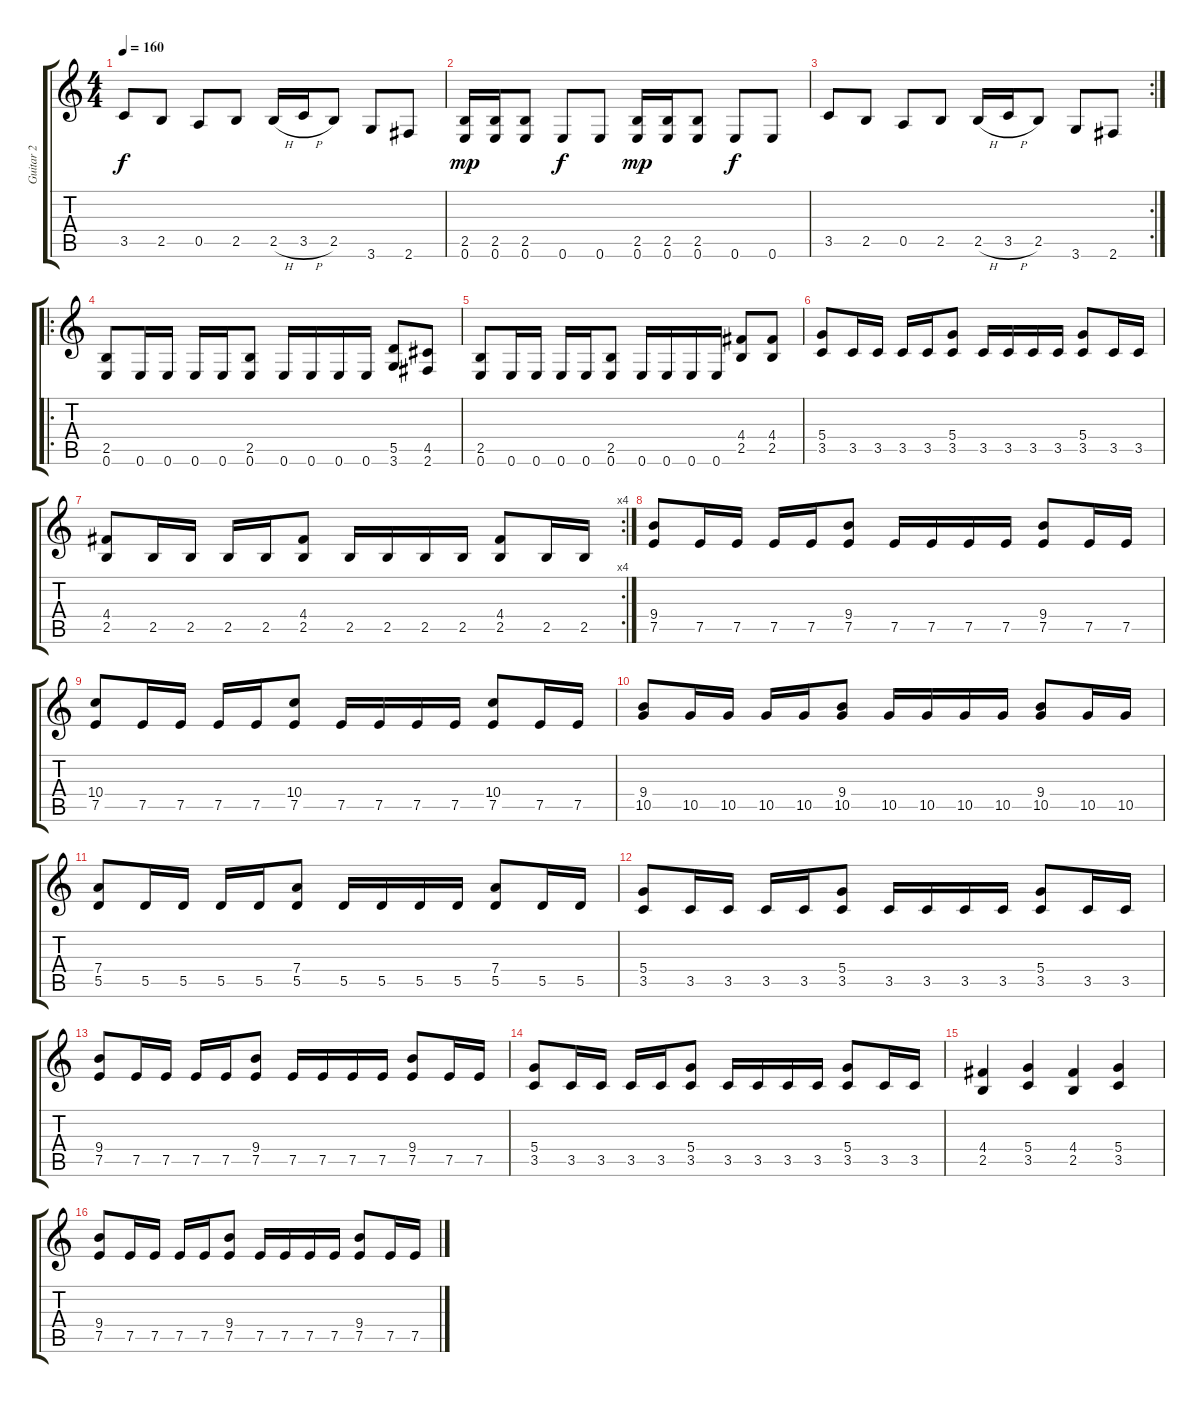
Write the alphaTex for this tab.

\track ("Guitar 2" "Guitar 2") {instrument distortionguitar}
\staff {score tabs}
\tuning (E4 B3 G3 D3 A2 E2) {hide}
\ts (4 4)
\tempo 160
\clef g2
\ks c
3.5.8{dy f} 2.5.8 0.5.8 2.5.8 2.5{h}.16 3.5{h}.16 2.5.8 3.6.8 2.6.8 |
(2.5 0.6).16{dy mp} (2.5 0.6).16 (2.5 0.6).8 0.6.8{dy f} 0.6.8 (2.5 0.6).16{dy mp} (2.5 0.6).16 (2.5 0.6).8 0.6.8{dy f} 0.6.8 |
\rc 2
3.5.8 2.5.8 0.5.8 2.5.8 2.5{h}.16 3.5{h}.16 2.5.8 3.6.8 2.6.8 |
\ro
(2.5 0.6).8 0.6.16 0.6.16 0.6.16 0.6.16 (2.5 0.6).8 0.6.16 0.6.16 0.6.16 0.6.16 (5.5 3.6).8 (4.5 2.6).8 |
(2.5 0.6).8 0.6.16 0.6.16 0.6.16 0.6.16 (2.5 0.6).8 0.6.16 0.6.16 0.6.16 0.6.16 (4.4 2.5).8 (4.4 2.5).8 |
(5.4 3.5).8 3.5.16 3.5.16 3.5.16 3.5.16 (5.4 3.5).8 3.5.16 3.5.16 3.5.16 3.5.16 (5.4 3.5).8 3.5.16 3.5.16 |
\rc 4
(4.4 2.5).8 2.5.16 2.5.16 2.5.16 2.5.16 (4.4 2.5).8 2.5.16 2.5.16 2.5.16 2.5.16 (4.4 2.5).8 2.5.16 2.5.16 |
(9.4 7.5).8 7.5.16 7.5.16 7.5.16 7.5.16 (9.4 7.5).8 7.5.16 7.5.16 7.5.16 7.5.16 (9.4 7.5).8 7.5.16 7.5.16 |
(10.4 7.5).8 7.5.16 7.5.16 7.5.16 7.5.16 (10.4 7.5).8 7.5.16 7.5.16 7.5.16 7.5.16 (10.4 7.5).8 7.5.16 7.5.16 |
(9.4 10.5).8 10.5.16 10.5.16 10.5.16 10.5.16 (9.4 10.5).8 10.5.16 10.5.16 10.5.16 10.5.16 (9.4 10.5).8 10.5.16 10.5.16 |
(7.4 5.5).8 5.5.16 5.5.16 5.5.16 5.5.16 (7.4 5.5).8 5.5.16 5.5.16 5.5.16 5.5.16 (7.4 5.5).8 5.5.16 5.5.16 |
(5.4 3.5).8 3.5.16 3.5.16 3.5.16 3.5.16 (5.4 3.5).8 3.5.16 3.5.16 3.5.16 3.5.16 (5.4 3.5).8 3.5.16 3.5.16 |
(9.4 7.5).8 7.5.16 7.5.16 7.5.16 7.5.16 (9.4 7.5).8 7.5.16 7.5.16 7.5.16 7.5.16 (9.4 7.5).8 7.5.16 7.5.16 |
(5.4 3.5).8 3.5.16 3.5.16 3.5.16 3.5.16 (5.4 3.5).8 3.5.16 3.5.16 3.5.16 3.5.16 (5.4 3.5).8 3.5.16 3.5.16 |
(4.4 2.5).4 (5.4 3.5).4 (4.4 2.5).4 (5.4 3.5).4 |
(9.4 7.5).8 7.5.16 7.5.16 7.5.16 7.5.16 (9.4 7.5).8 7.5.16 7.5.16 7.5.16 7.5.16 (9.4 7.5).8 7.5.16 7.5.16
